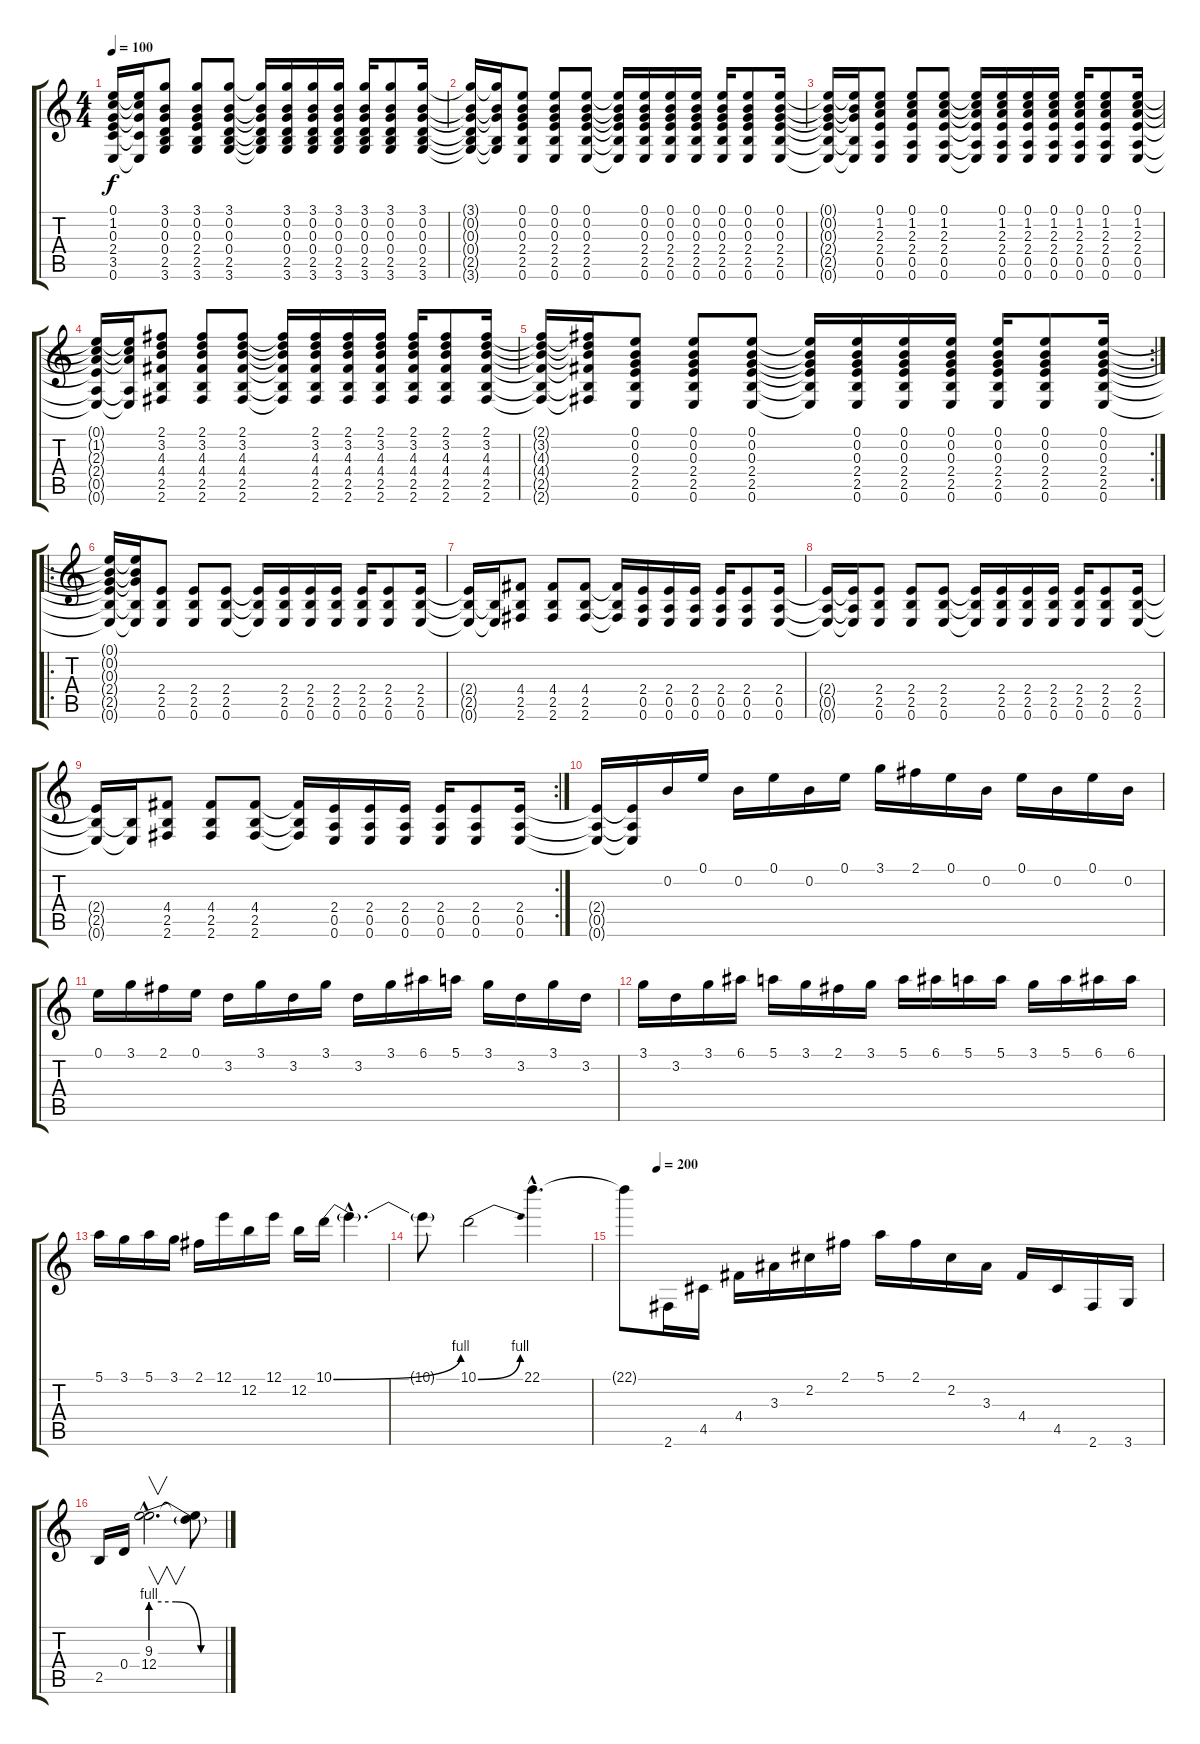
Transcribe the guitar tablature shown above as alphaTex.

\track "" {instrument acousticguitarnylon}
\staff {score tabs}
\tuning (E4 B3 G3 D3 A2 E2) {hide}
\ts (4 4)
\tempo 100
\clef g2
\ks c
(0.1{t} 1.2{t} 0.3{t} 2.4{t} 3.5{t} 0.6{t}).16{dy f} (0.1{t} 1.2{t} 0.3{t} 3.5{t} 0.6{t}).16 (3.1 0.2 0.3 0.4 2.5 3.6).8 (3.1 0.2 0.3 2.4 2.5 3.6).8 (3.1 0.2 0.3 0.4 2.5 3.6).8 (3.1{t} 0.2{t} 0.3{t} 0.4{t} 2.5{t} 3.6{t}).16 (3.1 0.2 0.3 0.4 2.5 3.6).16 (3.1 0.2 0.3 0.4 2.5 3.6).16 (3.1 0.2 0.3 0.4 2.5 3.6).16 (3.1 0.2 0.3 0.4 2.5 3.6).16 (3.1 0.2 0.3 0.4 2.5 3.6).8 (3.1 0.2 0.3 0.4 2.5 3.6).16 |
(3.1{t} 0.2{t} 0.3{t} 0.4{t} 2.5{t} 3.6{t}).16 (3.1{t} 0.2{t} 0.3{t} 2.5{t} 3.6{t}).16 (0.1 0.2 0.3 2.4 2.5 0.6).8 (0.1 0.2 0.3 2.4 2.5 0.6).8 (0.1 0.2 0.3 2.4 2.5 0.6).8 (0.1{t} 0.2{t} 0.3{t} 2.4{t} 2.5{t} 0.6{t}).16 (0.1 0.2 0.3 2.4 2.5 0.6).16 (0.1 0.2 0.3 2.4 2.5 0.6).16 (0.1 0.2 0.3 2.4 2.5 0.6).16 (0.1 0.2 0.3 2.4 2.5 0.6).16 (0.1 0.2 0.3 2.4 2.5 0.6).8 (0.1 0.2 0.3 2.4 2.5 0.6).16 |
(0.1{t} 0.2{t} 0.3{t} 2.4{t} 2.5{t} 0.6{t}).16 (0.1{t} 0.2{t} 0.3{t} 2.5{t} 0.6{t}).16 (0.1 1.2 2.3 2.4 0.5 0.6).8 (0.1 1.2 2.3 2.4 0.5 0.6).8 (0.1 1.2 2.3 2.4 0.5 0.6).8 (0.1{t} 1.2{t} 2.3{t} 2.4{t} 0.5{t} 0.6{t}).16 (0.1 1.2 2.3 2.4 0.5 0.6).16 (0.1 1.2 2.3 2.4 0.5 0.6).16 (0.1 1.2 2.3 2.4 0.5 0.6).16 (0.1 1.2 2.3 2.4 0.5 0.6).16 (0.1 1.2 2.3 2.4 0.5 0.6).8 (0.1 1.2 2.3 2.4 0.5 0.6).16 |
(0.1{t} 1.2{t} 2.3{t} 2.4{t} 0.5{t} 0.6{t}).16 (0.1{t} 1.2{t} 2.3{t} 0.5{t} 0.6{t}).16 (2.1 3.2 4.3 4.4 2.5 2.6).8 (2.1 3.2 4.3 4.4 2.5 2.6).8 (2.1 3.2 4.3 4.4 2.5 2.6).8 (2.1{t} 3.2{t} 4.3{t} 4.4{t} 2.5{t} 2.6{t}).16 (2.1 3.2 4.3 4.4 2.5 2.6).16 (2.1 3.2 4.3 4.4 2.5 2.6).16 (2.1 3.2 4.3 4.4 2.5 2.6).16 (2.1 3.2 4.3 4.4 2.5 2.6).16 (2.1 3.2 4.3 4.4 2.5 2.6).8 (2.1 3.2 4.3 4.4 2.5 2.6).16 |
\rc 2
(2.1{t} 3.2{t} 4.3{t} 4.4{t} 2.5{t} 2.6{t}).16 (2.1{t} 3.2{t} 4.3{t} 4.4{t} 2.5{t} 2.6{t}).16 (0.1 0.2 0.3 2.4 2.5 0.6).8 (0.1 0.2 0.3 2.4 2.5 0.6).8 (0.1 0.2 0.3 2.4 2.5 0.6).8 (0.1{t} 0.2{t} 0.3{t} 2.4{t} 2.5{t} 0.6{t}).16 (0.1 0.2 0.3 2.4 2.5 0.6).16 (0.1 0.2 0.3 2.4 2.5 0.6).16 (0.1 0.2 0.3 2.4 2.5 0.6).16 (0.1 0.2 0.3 2.4 2.5 0.6).16 (0.1 0.2 0.3 2.4 2.5 0.6).8 (0.1 0.2 0.3 2.4 2.5 0.6).16 |
\ro
(0.1{t} 0.2{t} 0.3{t} 2.4{t} 2.5{t} 0.6{t}).16 (0.1{t} 0.2{t} 0.3{t} 2.5{t} 0.6{t}).16 (2.4 2.5 0.6).8 (2.4 2.5 0.6).8 (2.4 2.5 0.6).8 (2.4{t} 2.5{t} 0.6{t}).16 (2.4 2.5 0.6).16 (2.4 2.5 0.6).16 (2.4 2.5 0.6).16 (2.4 2.5 0.6).16 (2.4 2.5 0.6).8 (2.4 2.5 0.6).16 |
(2.4{t} 2.5{t} 0.6{t}).16 (2.5{t} 0.6{t}).16 (4.4 2.5 2.6).8 (4.4 2.5 2.6).8 (4.4 2.5 2.6).8 (4.4{t} 2.5{t} 2.6{t}).16 (2.4 0.5 0.6).16 (2.4 0.5 0.6).16 (2.4 0.5 0.6).16 (2.4 0.5 0.6).16 (2.4 0.5 0.6).8 (2.4 0.5 0.6).16 |
(2.4{t} 0.5{t} 0.6{t}).16 (2.4{t} 0.5{t} 0.6{t}).16 (2.4 2.5 0.6).8 (2.4 2.5 0.6).8 (2.4 2.5 0.6).8 (2.4{t} 2.5{t} 0.6{t}).16 (2.4 2.5 0.6).16 (2.4 2.5 0.6).16 (2.4 2.5 0.6).16 (2.4 2.5 0.6).16 (2.4 2.5 0.6).8 (2.4 2.5 0.6).16 |
\rc 2
(2.4{t} 2.5{t} 0.6{t}).16 (2.5{t} 0.6{t}).16 (4.4 2.5 2.6).8 (4.4 2.5 2.6).8 (4.4 2.5 2.6).8 (4.4{t} 2.5{t} 2.6{t}).16 (2.4 0.5 0.6).16 (2.4 0.5 0.6).16 (2.4 0.5 0.6).16 (2.4 0.5 0.6).16 (2.4 0.5 0.6).8 (2.4 0.5 0.6).16 |
(2.4{t} 0.5{t} 0.6{t}).16 (2.4{t} 0.5{t} 0.6{t}).16 0.2.16{instrument distortionguitar} 0.1.16 0.2.16 0.1.16 0.2.16 0.1.16 3.1.16 2.1.16 0.1.16 0.2.16 0.1.16 0.2.16 0.1.16 0.2.16 |
0.1.16 3.1.16 2.1.16 0.1.16 3.2.16 3.1.16 3.2.16 3.1.16 3.2.16 3.1.16 6.1.16 5.1.16 3.1.16 3.2.16 3.1.16 3.2.16 |
3.1.16 3.2.16 3.1.16 6.1.16 5.1.16 3.1.16 2.1.16 3.1.16 5.1.16 6.1.16 5.1.16 5.1.16 3.1.16 5.1.16 6.1.16 6.1.16 |
5.1.16 3.1.16 5.1.16 3.1.16 2.1.16 12.1.16 12.2.16 12.1.16 12.2.16 10.1{be (bend 0 0 60 4)}.16 10.1{hac t}.4{d} |
10.1{t}.8 10.1{be (bend 0 0 60 4)}.2 22.1{hac}.4{d} |
\tempo (200 0.0625)
22.1{t}.8 2.6.16 4.5.16 4.4.16 3.3.16 2.2.16 2.1.16 5.1.16 2.1.16 2.2.16 3.3.16 4.4.16 4.5.16 2.6.16 3.6.16 |
2.5.16 0.4.16 (9.3{hac} 12.4{be (custom 0 4 20 4 40 0 60 0) hac}).2{v d} (9.3{t} 12.4{t}).8
